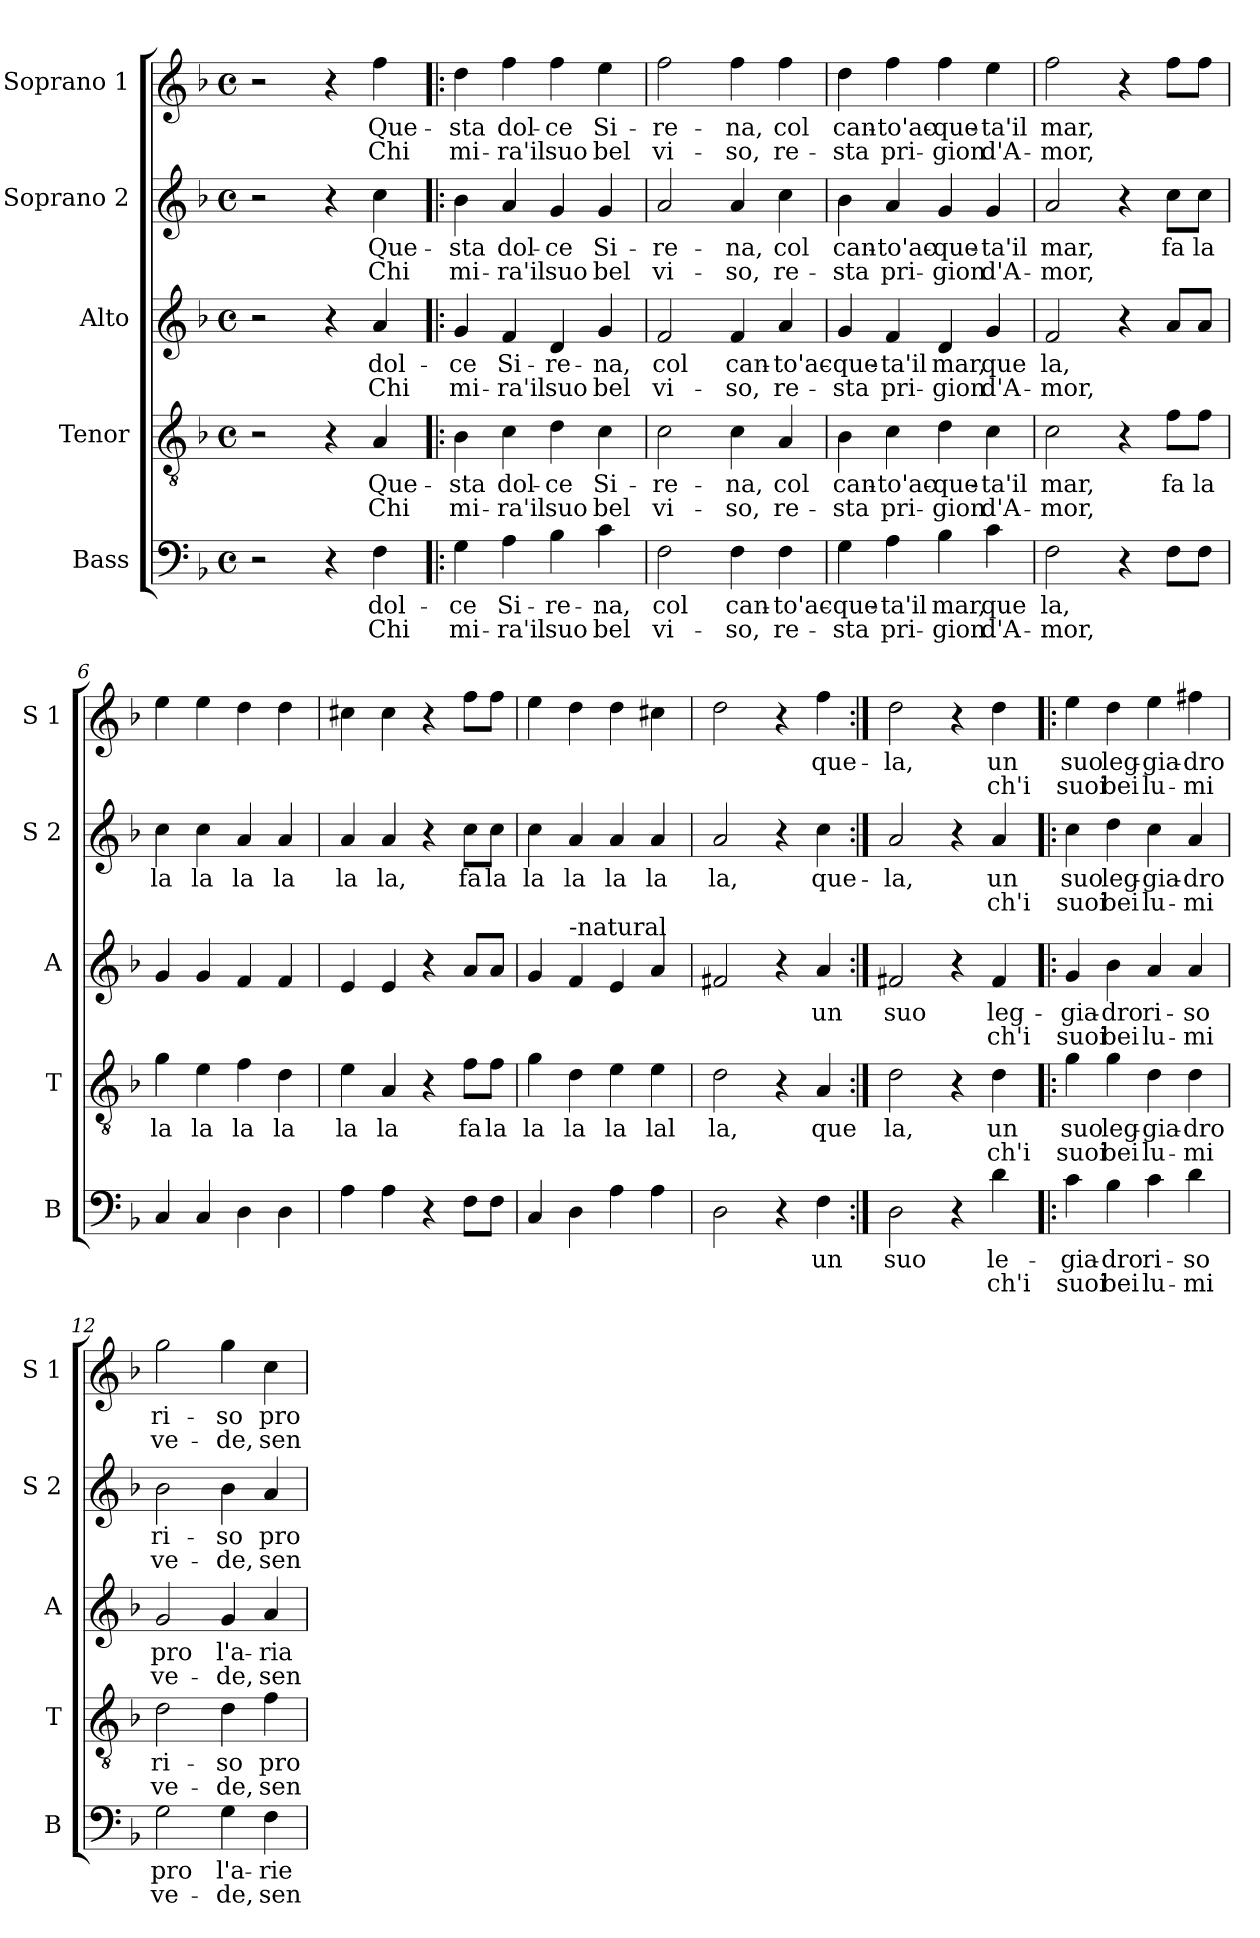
**kern	**text	**text	**kern	**text	**text	**kern	**text	**text	**kern	**text	**text	**kern	**text	**text
*part5	*part5	*part5	*part4	*part4	*part4	*part3	*part3	*part3	*part2	*part2	*part2	*part1	*part1	*part1
*staff5	*staff5	*staff5	*staff4	*staff4	*staff4	*staff3	*staff3	*staff3	*staff2	*staff2	*staff2	*staff1	*staff1	*staff1
*I"Bass	*	*	*I"Tenor	*	*	*I"Alto	*	*	*I"Soprano 2	*	*	*I"Soprano 1	*	*
*I'B	*	*	*I'T	*	*	*I'A	*	*	*I'S 2	*	*	*I'S 1	*	*
*clefF4	*	*	*clefGv2	*	*	*clefG2	*	*	*clefG2	*	*	*clefG2	*	*
*k[b-]	*	*	*k[b-]	*	*	*k[b-]	*	*	*k[b-]	*	*	*k[b-]	*	*
*F:	*	*	*F:	*	*	*F:	*	*	*F:	*	*	*F:	*	*
*M4/4	*	*	*M4/4	*	*	*M4/4	*	*	*M4/4	*	*	*M4/4	*	*
*met(c)	*	*	*met(c)	*	*	*met(c)	*	*	*met(c)	*	*	*met(c)	*	*
=1	=1	=1	=1	=1	=1	=1	=1	=1	=1	=1	=1	=1	=1	=1
2r	.	.	2r	.	.	2r	.	.	2r	.	.	2r	.	.
4r	.	.	4r	.	.	4r	.	.	4r	.	.	4r	.	.
!	!LO:LY:b	!LO:LY:b	!	!LO:LY:b	!LO:LY:b	!	!LO:LY:b	!LO:LY:b	!	!LO:LY:b	!LO:LY:b	!	!LO:LY:b	!LO:LY:b
4F\	dol-	Chi	4A/	Que-	Chi	4a/	dol-	Chi	4cc\	Que-	Chi	4ff\	Que-	Chi
=2!|:	=2!|:	=2!|:	=2!|:	=2!|:	=2!|:	=2!|:	=2!|:	=2!|:	=2!|:	=2!|:	=2!|:	=2!|:	=2!|:	=2!|:
!	!LO:LY:b	!LO:LY:b	!	!LO:LY:b	!LO:LY:b	!	!LO:LY:b	!LO:LY:b	!	!LO:LY:b	!LO:LY:b	!	!LO:LY:b	!LO:LY:b
4G\	-ce	mi-	4B-\	-sta	mi-	4g/	-ce	mi-	4b-\	-sta	mi-	4dd\	-sta	mi-
!	!LO:LY:b	!LO:LY:b	!	!LO:LY:b	!LO:LY:b	!	!LO:LY:b	!LO:LY:b	!	!LO:LY:b	!LO:LY:b	!	!LO:LY:b	!LO:LY:b
4A\	Si-	-ra'il	4c\	dol-	-ra'il	4f/	Si-	-ra'il	4a/	dol-	-ra'il	4ff\	dol-	-ra'il
!	!LO:LY:b	!LO:LY:b	!	!LO:LY:b	!LO:LY:b	!	!LO:LY:b	!LO:LY:b	!	!LO:LY:b	!LO:LY:b	!	!LO:LY:b	!LO:LY:b
4B-\	-re-	suo	4d\	-ce	suo	4d/	-re-	suo	4g/	-ce	suo	4ff\	-ce	suo
!	!LO:LY:b	!LO:LY:b	!	!LO:LY:b	!LO:LY:b	!	!LO:LY:b	!LO:LY:b	!	!LO:LY:b	!LO:LY:b	!	!LO:LY:b	!LO:LY:b
4c\	-na,	bel	4c\	Si-	bel	4g/	-na,	bel	4g/	Si-	bel	4ee\	Si-	bel
=3	=3	=3	=3	=3	=3	=3	=3	=3	=3	=3	=3	=3	=3	=3
!	!LO:LY:b	!LO:LY:b	!	!LO:LY:b	!LO:LY:b	!	!LO:LY:b	!LO:LY:b	!	!LO:LY:b	!LO:LY:b	!	!LO:LY:b	!LO:LY:b
2F\	col	vi-	2c\	-re-	vi-	2f/	col	vi-	2a/	-re-	vi-	2ff\	-re-	vi-
!	!LO:LY:b	!LO:LY:b	!	!LO:LY:b	!LO:LY:b	!	!LO:LY:b	!LO:LY:b	!	!LO:LY:b	!LO:LY:b	!	!LO:LY:b	!LO:LY:b
4F\	can-	-so,	4c\	-na,	-so,	4f/	can-	-so,	4a/	-na,	-so,	4ff\	-na,	-so,
!	!LO:LY:b	!LO:LY:b	!	!LO:LY:b	!LO:LY:b	!	!LO:LY:b	!LO:LY:b	!	!LO:LY:b	!LO:LY:b	!	!LO:LY:b	!LO:LY:b
4F\	-to'ac-	re-	4A/	col	re-	4a/	-to'ac-	re-	4cc\	col	re-	4ff\	col	re-
=4	=4	=4	=4	=4	=4	=4	=4	=4	=4	=4	=4	=4	=4	=4
!	!LO:LY:b	!LO:LY:b	!	!LO:LY:b	!LO:LY:b	!	!LO:LY:b	!LO:LY:b	!	!LO:LY:b	!LO:LY:b	!	!LO:LY:b	!LO:LY:b
4G\	-que-	-sta	4B-\	can-	-sta	4g/	-que-	-sta	4b-\	can-	-sta	4dd\	can-	-sta
!	!LO:LY:b	!LO:LY:b	!	!LO:LY:b	!LO:LY:b	!	!LO:LY:b	!LO:LY:b	!	!LO:LY:b	!LO:LY:b	!	!LO:LY:b	!LO:LY:b
4A\	-ta'il	pri-	4c\	-to'ac-	pri-	4f/	-ta'il	pri-	4a/	-to'ac-	pri-	4ff\	-to'ac-	pri-
!	!LO:LY:b	!LO:LY:b	!	!LO:LY:b	!LO:LY:b	!	!LO:LY:b	!LO:LY:b	!	!LO:LY:b	!LO:LY:b	!	!LO:LY:b	!LO:LY:b
4B-\	mar,	-gion	4d\	-que-	-gion	4d/	mar,	-gion	4g/	-que-	-gion	4ff\	-que-	-gion
!	!LO:LY:b	!LO:LY:b	!	!LO:LY:b	!LO:LY:b	!	!LO:LY:b	!LO:LY:b	!	!LO:LY:b	!LO:LY:b	!	!LO:LY:b	!LO:LY:b
4c\	que	d'A-	4c\	-ta'il	d'A-	4g/	que	d'A-	4g/	-ta'il	d'A-	4ee\	-ta'il	d'A-
=5	=5	=5	=5	=5	=5	=5	=5	=5	=5	=5	=5	=5	=5	=5
!	!LO:LY:b	!LO:LY:b	!	!LO:LY:b	!LO:LY:b	!	!LO:LY:b	!LO:LY:b	!	!LO:LY:b	!LO:LY:b	!	!LO:LY:b	!LO:LY:b
2F\	la,	-mor,	2c\	mar,	-mor,	2f/	la,	-mor,	2a/	mar,	-mor,	2ff\	mar,	-mor,
4r	.	.	4r	.	.	4r	.	.	4r	.	.	4r	.	.
!	!	!	!	!LO:LY:b	!	!	!	!	!	!LO:LY:b	!	!	!	!
8F\L	.	.	8f\L	fa	.	8a/L	.	.	8cc\L	fa	.	8ff\L	.	.
!	!	!	!	!LO:LY:b	!	!	!	!	!	!LO:LY:b	!	!	!	!
8F\J	.	.	8f\J	la	.	8a/J	.	.	8cc\J	la	.	8ff\J	.	.
!!LO:LB:g=z
=6	=6	=6	=6	=6	=6	=6	=6	=6	=6	=6	=6	=6	=6	=6
!	!	!	!	!LO:LY:b	!	!	!	!	!	!LO:LY:b	!	!	!	!
4C/	.	.	4g\	la	.	4g/	.	.	4cc\	la	.	4ee\	.	.
!	!	!	!	!LO:LY:b	!	!	!	!	!	!LO:LY:b	!	!	!	!
4C/	.	.	4e\	la	.	4g/	.	.	4cc\	la	.	4ee\	.	.
!	!	!	!	!LO:LY:b	!	!	!	!	!	!LO:LY:b	!	!	!	!
4D\	.	.	4f\	la	.	4f/	.	.	4a/	la	.	4dd\	.	.
!	!	!	!	!LO:LY:b	!	!	!	!	!	!LO:LY:b	!	!	!	!
4D\	.	.	4d\	la	.	4f/	.	.	4a/	la	.	4dd\	.	.
=7	=7	=7	=7	=7	=7	=7	=7	=7	=7	=7	=7	=7	=7	=7
!	!	!	!	!LO:LY:b	!	!	!	!	!	!LO:LY:b	!	!	!	!
4A\	.	.	4e\	la	.	4e/	.	.	4a/	la	.	4cc#X\	.	.
!	!	!	!	!LO:LY:b	!	!	!	!	!	!LO:LY:b	!	!	!	!
4A\	.	.	4A/	la	.	4e/	.	.	4a/	la,	.	4cc#\	.	.
4r	.	.	4r	.	.	4r	.	.	4r	.	.	4r	.	.
!	!	!	!	!LO:LY:b	!	!	!	!	!	!LO:LY:b	!	!	!	!
8F\L	.	.	8f\L	fa	.	8a/L	.	.	8cc\L	fa	.	8ff\L	.	.
!	!	!	!	!LO:LY:b	!	!	!	!	!	!LO:LY:b	!	!	!	!
8F\J	.	.	8f\J	la	.	8a/J	.	.	8cc\J	la	.	8ff\J	.	.
=8	=8	=8	=8	=8	=8	=8	=8	=8	=8	=8	=8	=8	=8	=8
!	!	!	!	!LO:LY:b	!	!	!	!	!	!LO:LY:b	!	!	!	!
4C/	.	.	4g\	la	.	4g/	.	.	4cc\	la	.	4ee\	.	.
!	!	!	!	!	!	!LO:TX:a:t=-natural	!	!	!	!	!	!	!	!
!	!	!	!	!LO:LY:b	!	!	!	!	!	!LO:LY:b	!	!	!	!
4D\	.	.	4d\	la	.	4f/	.	.	4a/	la	.	4dd\	.	.
!	!	!	!	!LO:LY:b	!	!	!	!	!	!LO:LY:b	!	!	!	!
4A\	.	.	4e\	la	.	4e/	.	.	4a/	la	.	4dd\	.	.
!	!	!	!	!LO:LY:b	!	!	!	!	!	!LO:LY:b	!	!	!	!
4A\	.	.	4e\	lal	.	4a/	.	.	4a/	la	.	4cc#X\	.	.
=9	=9	=9	=9	=9	=9	=9	=9	=9	=9	=9	=9	=9	=9	=9
!	!	!	!	!LO:LY:b	!	!	!	!	!	!LO:LY:b	!	!	!	!
2D\	.	.	2d\	la,	.	2f#X/	.	.	2a/	la,	.	2dd\	.	.
4r	.	.	4r	.	.	4r	.	.	4r	.	.	4r	.	.
!	!LO:LY:b	!	!	!LO:LY:b	!	!	!LO:LY:b	!	!	!LO:LY:b	!	!	!LO:LY:b	!
4F\	un	.	4A/	que	.	4a/	un	.	4cc\	que-	.	4ff\	que-	.
=10:|!	=10:|!	=10:|!	=10:|!	=10:|!	=10:|!	=10:|!	=10:|!	=10:|!	=10:|!	=10:|!	=10:|!	=10:|!	=10:|!	=10:|!
!	!LO:LY:b	!	!	!LO:LY:b	!	!	!LO:LY:b	!	!	!LO:LY:b	!	!	!LO:LY:b	!
2D\	suo	.	2d\	la,	.	2f#X/	suo	.	2a/	-la,	.	2dd\	-la,	.
4r	.	.	4r	.	.	4r	.	.	4r	.	.	4r	.	.
!	!LO:LY:b	!LO:LY:b	!	!LO:LY:b	!LO:LY:b	!	!LO:LY:b	!LO:LY:b	!	!LO:LY:b	!LO:LY:b	!	!LO:LY:b	!LO:LY:b
4d\	le-	ch'i	4d\	un	ch'i	4f#/	leg-	ch'i	4a/	un	ch'i	4dd\	un	ch'i
!!LO:PB:g=z
=11!|:	=11!|:	=11!|:	=11!|:	=11!|:	=11!|:	=11!|:	=11!|:	=11!|:	=11!|:	=11!|:	=11!|:	=11!|:	=11!|:	=11!|:
!	!LO:LY:b	!LO:LY:b	!	!LO:LY:b	!LO:LY:b	!	!LO:LY:b	!LO:LY:b	!	!LO:LY:b	!LO:LY:b	!	!LO:LY:b	!LO:LY:b
4c\	-gia-	suoi	4g\	suo	suoi	4g/	-gia-	suoi	4cc\	suo	suoi	4ee\	suo	suoi
!	!LO:LY:b	!LO:LY:b	!	!LO:LY:b	!LO:LY:b	!	!LO:LY:b	!LO:LY:b	!	!LO:LY:b	!LO:LY:b	!	!LO:LY:b	!LO:LY:b
4B-\	-dro	bei	4g\	leg-	bei	4b-\	-dro	bei	4dd\	leg-	bei	4dd\	leg-	bei
!	!LO:LY:b	!LO:LY:b	!	!LO:LY:b	!LO:LY:b	!	!LO:LY:b	!LO:LY:b	!	!LO:LY:b	!LO:LY:b	!	!LO:LY:b	!LO:LY:b
4c\	ri-	lu-	4d\	-gia-	lu-	4a/	ri-	lu-	4cc\	-gia-	lu-	4ee\	-gia-	lu-
!	!LO:LY:b	!LO:LY:b	!	!LO:LY:b	!LO:LY:b	!	!LO:LY:b	!LO:LY:b	!	!LO:LY:b	!LO:LY:b	!	!LO:LY:b	!LO:LY:b
4d\	-so	-mi	4d\	-dro	-mi	4a/	-so	-mi	4a/	-dro	-mi	4ff#X\	-dro	-mi
=12	=12	=12	=12	=12	=12	=12	=12	=12	=12	=12	=12	=12	=12	=12
!	!LO:LY:b	!LO:LY:b	!	!LO:LY:b	!LO:LY:b	!	!LO:LY:b	!LO:LY:b	!	!LO:LY:b	!LO:LY:b	!	!LO:LY:b	!LO:LY:b
2G\	pro	ve-	2d\	ri-	ve-	2g/	pro	ve-	2b-\	ri-	ve-	2gg\	ri-	ve-
!	!LO:LY:b	!LO:LY:b	!	!LO:LY:b	!LO:LY:b	!	!LO:LY:b	!LO:LY:b	!	!LO:LY:b	!LO:LY:b	!	!LO:LY:b	!LO:LY:b
4G\	l'a-	-de,	4d\	-so	-de,	4g/	l'a-	-de,	4b-\	-so	-de,	4gg\	-so	-de,
!	!LO:LY:b	!LO:LY:b	!	!LO:LY:b	!LO:LY:b	!	!LO:LY:b	!LO:LY:b	!	!LO:LY:b	!LO:LY:b	!	!LO:LY:b	!LO:LY:b
4F\	-rie	sen-	4f\	pro	sen-	4a/	-ria	sen-	4a/	pro	sen-	4cc\	pro	sen-
=	=	=	=	=	=	=	=	=	=	=	=	=	=	=
*-	*-	*-	*-	*-	*-	*-	*-	*-	*-	*-	*-	*-	*-	*-
